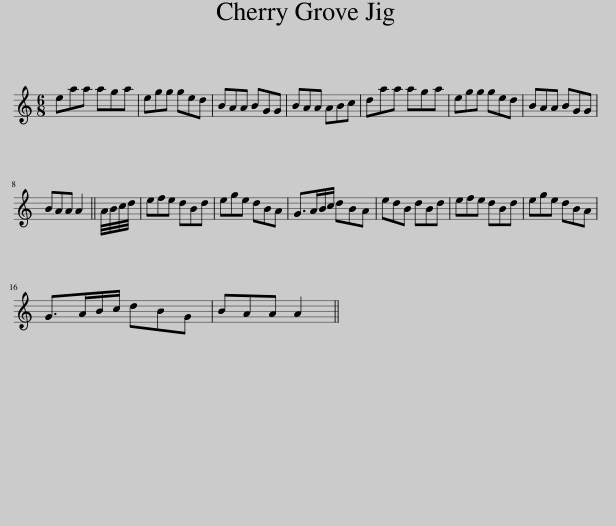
X:1
L:1/8
M:6/8
I:linebreak $
K:C
V:1 treble
V:1
 eaa aga | egg ged | BAA BGG | BAA ABc | daa aga | %5
 egg ged | BAA BGG |$ BAA A2 || A/4B/4c/4d/4 | efe dBd | %10
 ege dBA | G>AB/c/ dBA | edB dBd | efe dBd | ege dBA |$ %15
 G>AB/c/ dBG | BAA A2 || %17
